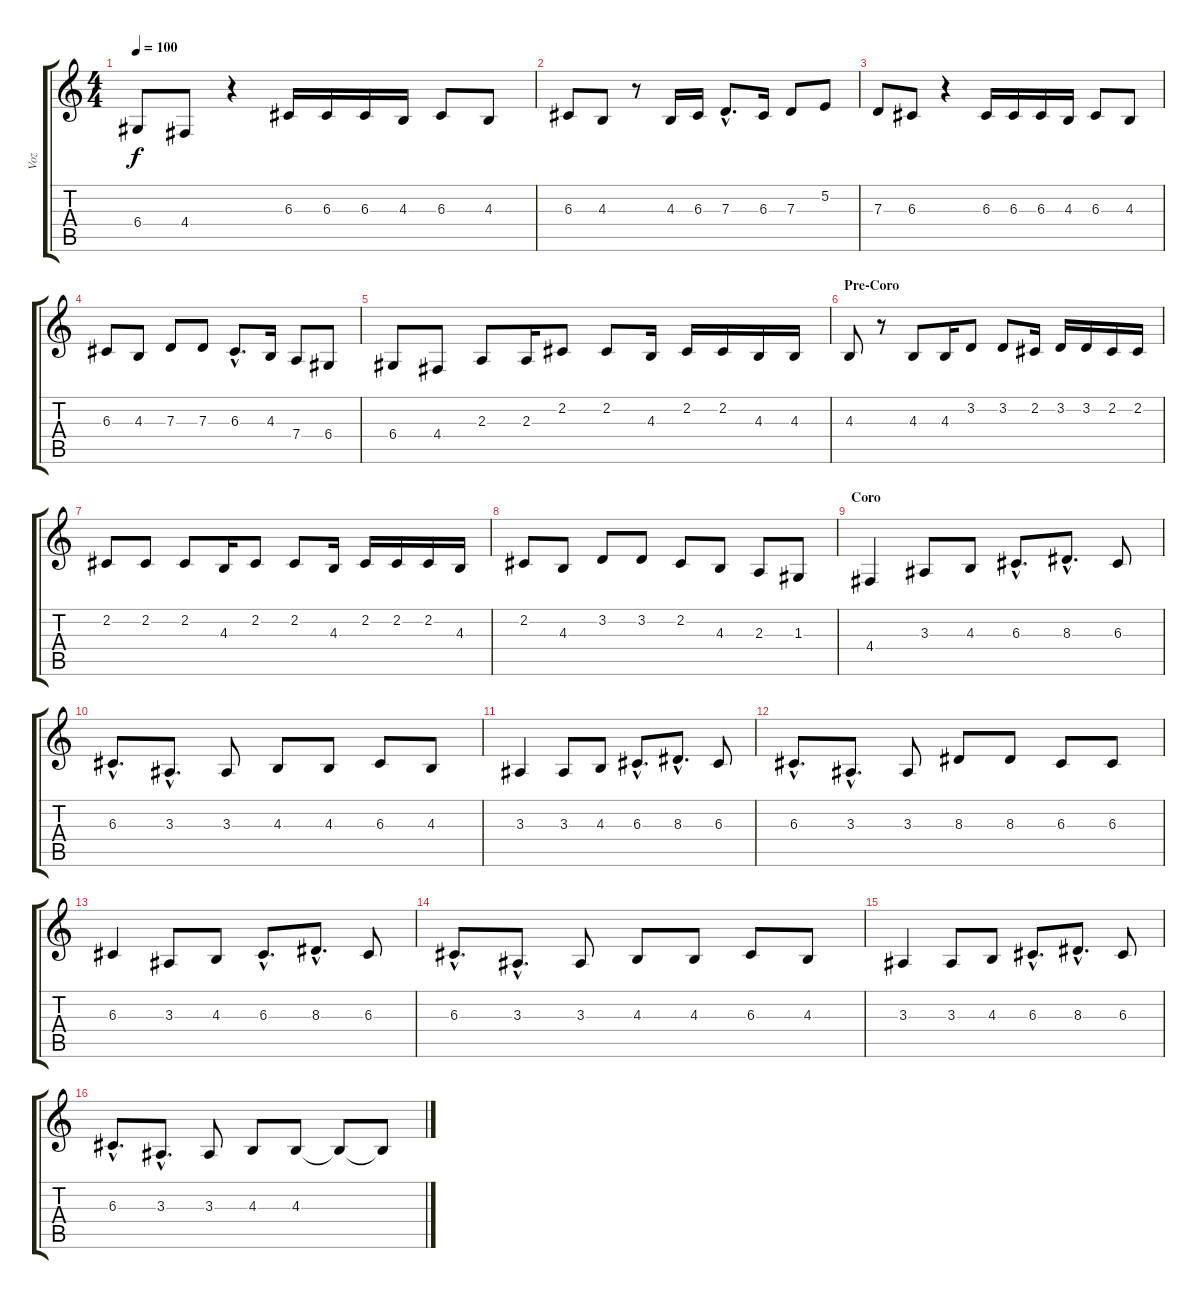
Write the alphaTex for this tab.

\track ("Voz" "Voz") {instrument altosax}
\staff {score tabs}
\tuning (E4 B3 G3 D3 A2 E2) {hide}
\ts (4 4)
\tempo 100
\clef g2
\ks c
6.4.8{dy f} 4.4.8 r.4 6.3.16 6.3.16 6.3.16 4.3.16 6.3.8 4.3.8 |
6.3.8 4.3.8 r.8 4.3.16 6.3.16 7.3{hac}.8{d} 6.3.16 7.3.8 5.2.8 |
7.3.8 6.3.8 r.4 6.3.16 6.3.16 6.3.16 4.3.16 6.3.8 4.3.8 |
6.3.8 4.3.8 7.3.8 7.3.8 6.3{hac}.8{d} 4.3.16 7.4.8 6.4.8 |
6.4.8 4.4.8 2.3.8 2.3.16 2.2.8 2.2.8 4.3.16 2.2.16 2.2.16 4.3.16 4.3.16 |
\section ("" "Pre-Coro")
4.3.8 r.8 4.3.8 4.3.16 3.2.8 3.2.8 2.2.16 3.2.16 3.2.16 2.2.16 2.2.16 |
2.2.8 2.2.8 2.2.8 4.3.16 2.2.8 2.2.8 4.3.16 2.2.16 2.2.16 2.2.16 4.3.16 |
2.2.8 4.3.8 3.2.8 3.2.8 2.2.8 4.3.8 2.3.8 1.3.8 |
\section ("" "Coro")
4.4.4 3.3.8 4.3.8 6.3{hac}.8{d} 8.3{hac}.8{d} 6.3.8 |
6.3{hac}.8{d} 3.3{hac}.8{d} 3.3.8 4.3.8 4.3.8 6.3.8 4.3.8 |
3.3.4 3.3.8 4.3.8 6.3{hac}.8{d} 8.3{hac}.8{d} 6.3.8 |
6.3{hac}.8{d} 3.3{hac}.8{d} 3.3.8 8.3.8 8.3.8 6.3.8 6.3.8 |
6.3.4 3.3.8 4.3.8 6.3{hac}.8{d} 8.3{hac}.8{d} 6.3.8 |
6.3{hac}.8{d} 3.3{hac}.8{d} 3.3.8 4.3.8 4.3.8 6.3.8 4.3.8 |
3.3.4 3.3.8 4.3.8 6.3{hac}.8{d} 8.3{hac}.8{d} 6.3.8 |
6.3{hac}.8{d} 3.3{hac}.8{d} 3.3.8 4.3.8 4.3.8 4.3{t}.8 4.3{t}.8
